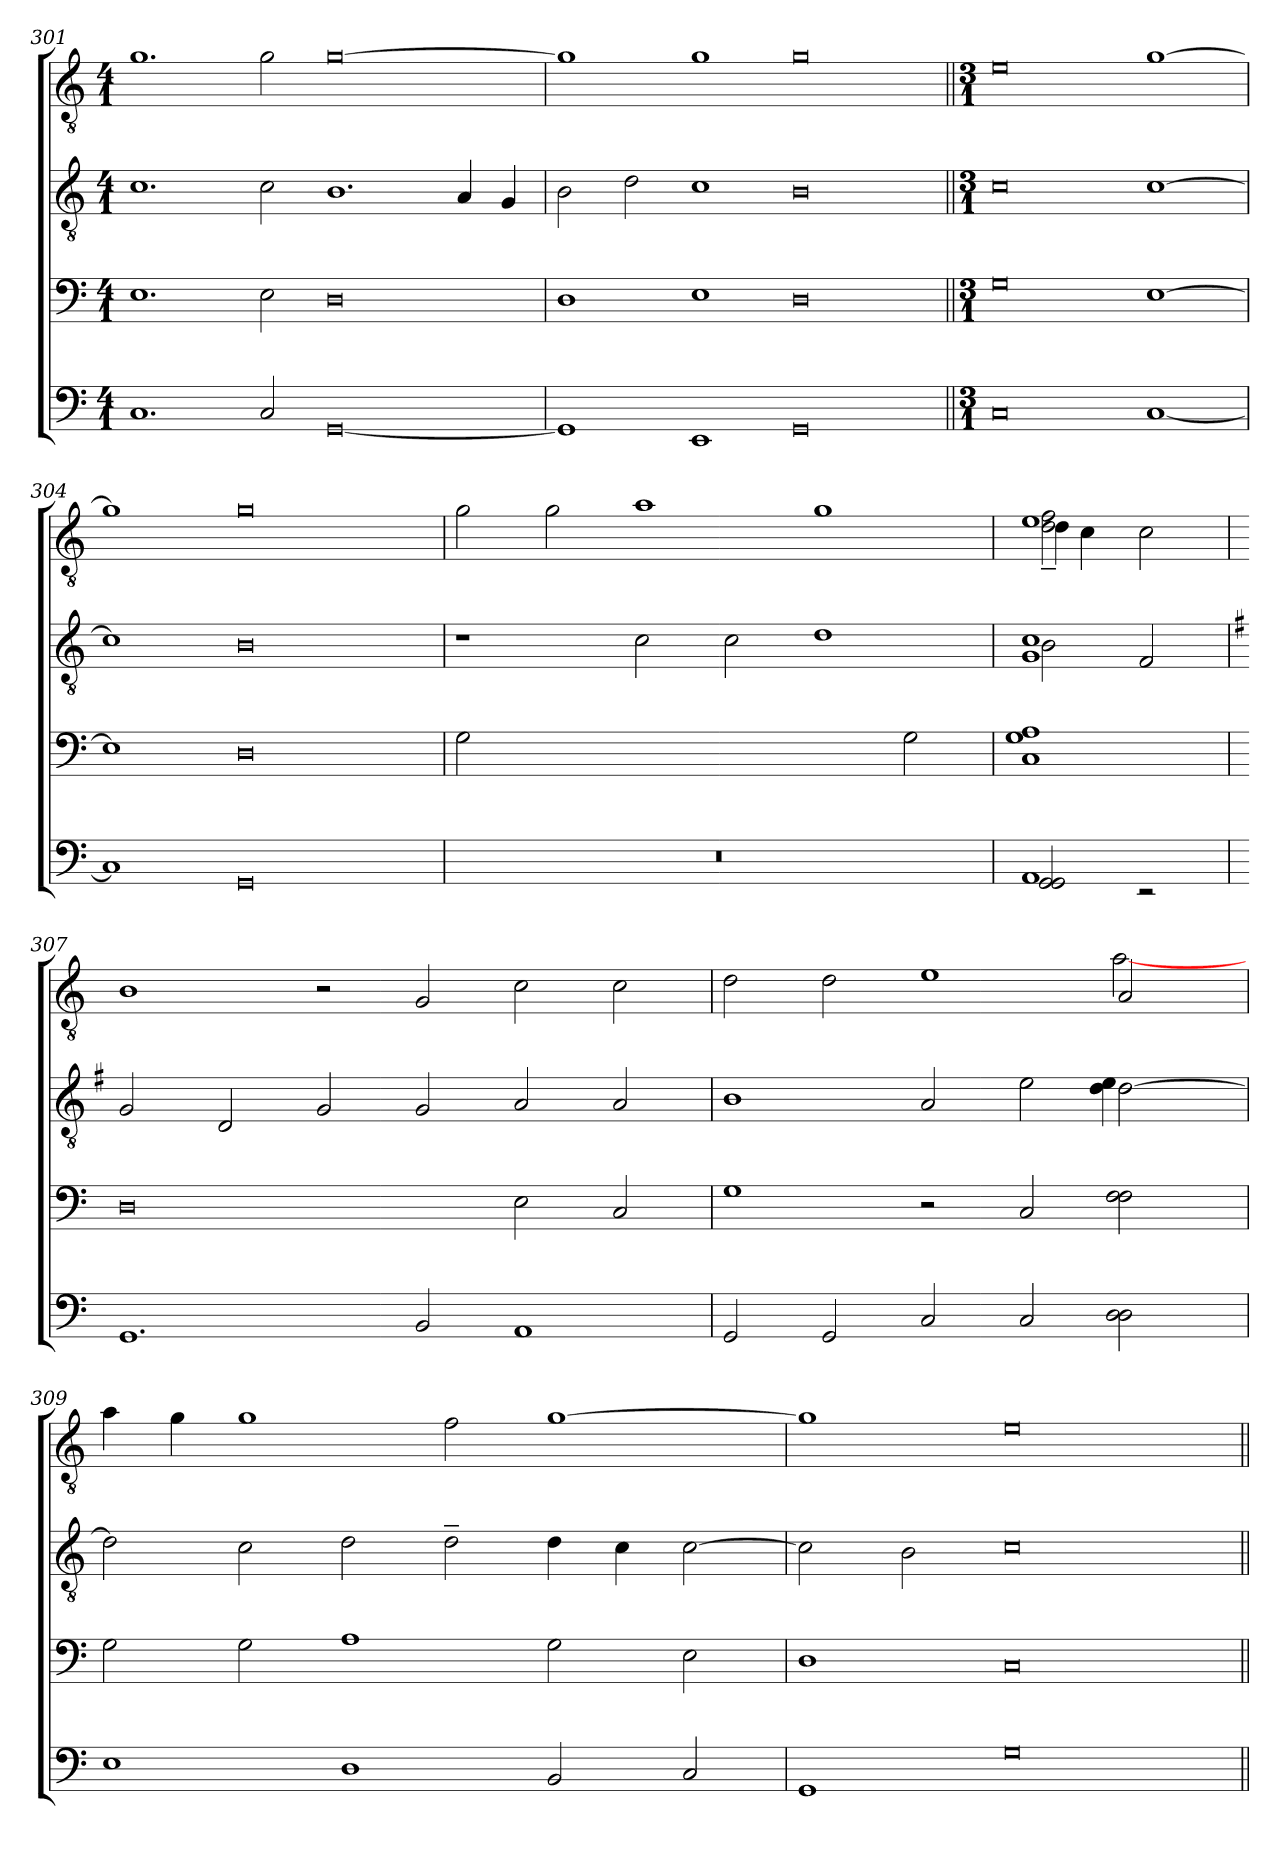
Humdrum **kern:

**kern	**kern	**kern	**kern
*part4	*part3	*part2	*part1
*staff4	*staff3	*staff2	*staff1
*clefF4	*clefF4	*clefGv2	*clefGv2
*k[]	*k[]	*k[]	*k[]
*C:	*C:	*C:	*C:
*M4/1	*M4/1	*M4/1	*M4/1
=301	=301	=301	=301
1.C	1.E	1.c	1.g
2C/	2E\	2c\	2g\
[<0GG	0D	1.B	[<0g
.	.	4A/	.
.	.	4G/	.
!!LO:LB:g=z
=302	=302	=302	=302
1GG]	1D	2B\	1g]
.	.	2d\	.
1EE	1E	1c	1g
0GG	0D	0B	0g
=303||	=303||	=303||	=303||
*M3/1	*M3/1	*M3/1	*M3/1
0C	0G	0c	0e
[<1C	[>1E	[>1c	[>1g
=304	=304	=304	=304
1C]	1E]	1c]	1g]
0GG	0D	0B	0g
=305	=305	=305	=305
0.r	2G\	1r	2g\
.	0ryy	.	2g\
.	.	2c\	1a
.	.	2c\	.
.	.	1d	1g
.	2G\	.	.
=306	=306	=306	=306
*^	*	*^	*^
*	*	*	*	*	*	*^
1AA	2GG/ 2GG/	1C 1G 1A	1G 1c	2B\	1e	2d\~< 2f\~<	4d\
.	.	.	.	.	.	.	4c\
.	2rEE	.	.	2F/	.	2ryy	2c\
*	*	*	*v	*v	*	*	*
*v	*v	*	*	*v	*v	*v
=307	=307	=307	=307
*	*	*k[f#]	*
*	*	*G:	*
1.GG	0D	2G/	1B
.	.	2D/	.
.	.	2G/	2r
2BB/	.	2G/	2G/
1AA	2E\	2A/	2c\
.	2C/	2A/	2c\
!!LO:PB:g=z
=308	=308	=308	=308
*	*	*k[]	*
*	*	*C:	*
*	*	*^	*^
2GG/	1G	1B	0ryy	2d\	0ryy
2GG/	.	.	.	2d\	.
2C/	2r	2A/	.	1e	.
2C/	2C/	2e\	.	.	.
2D\ 2D\	2F\ 2F\	[>2d\	4d\ 4e\	2A/	[>2a\
.	.	.	4ryy	.	.
*	*	*v	*v	*	*
*	*	*	*v	*v
=309	=309	=309	=309
1E	2G\	2d\]	4a\
.	.	.	4g\
.	2G\	2c\	1g
1D	1A	2d\	.
.	.	2d~>\	2f\
2BB/	2G\	4d\	[>1g
.	.	4c\	.
2C/	2E\	[>2c\	.
=310	=310	=310	=310
1GG	1D	2c\]	1g]
.	.	2B\	.
0G	0C	0c	0e
=||	=||	=||	=||
*-	*-	*-	*-
